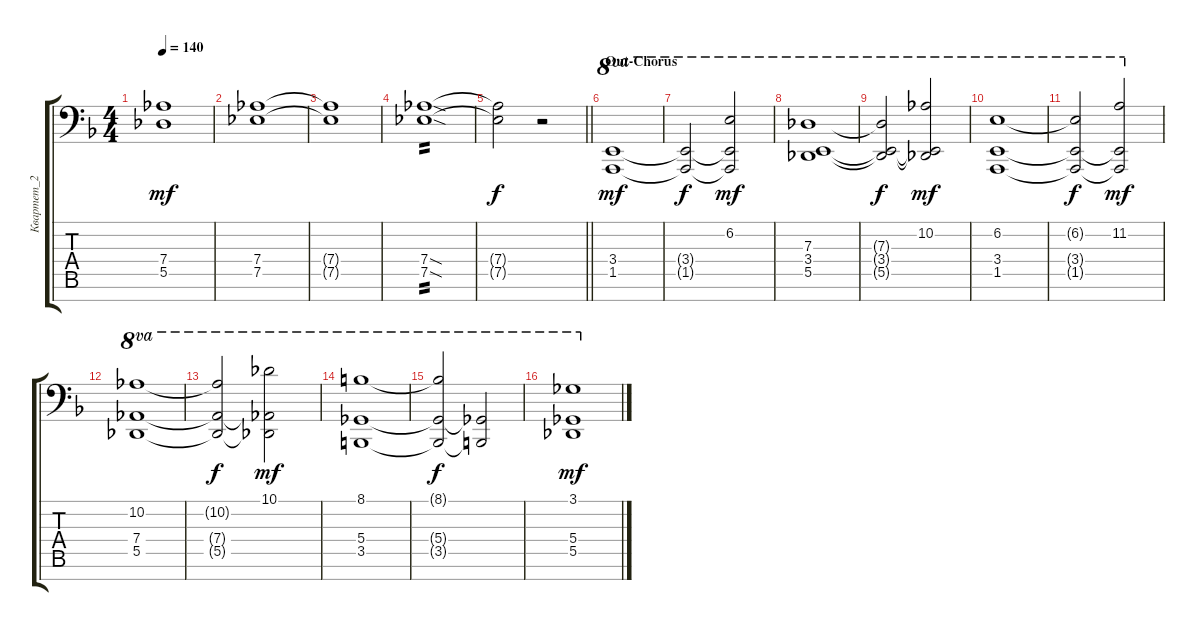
\track ("Квартет_2" "Квартет_2") {instrument stringensemble2}
\staff {score tabs}
\tuning (Eb4 Bb3 Gb3 Db3 Ab2 Eb2 Ab1) {hide}
\ts (4 4)
\tempo 140
\clef f4
\ks dminor
(7.4{t} 5.5{t}).1{dy mf} |
(7.4 7.5).1 |
(7.4{t} 7.5{t}).1 |
(7.4{sod} 7.5{sod}).1{tp 2} |
\barLineRight lightlight
(7.4{t} 7.5{t}).2{dy f} r.2 |
\section ("" "Out-Chorus")
(3.4 1.5).1{ot 8va dy mf} |
(3.4{t} 1.5{t}).2{ot 8va dy f} (6.2 3.4{t} 1.5{t}).2{ot 8va dy mf} |
(7.3 3.4 5.5).1{ot 8va} |
(7.3{t} 3.4{t} 5.5{t}).2{ot 8va dy f} (10.2 3.4{t} 5.5{t}).2{ot 8va dy mf} |
(6.2 3.4 1.5).1{ot 8va} |
(6.2{t} 3.4{t} 1.5{t}).2{ot 8va dy f} (11.2 3.4{t} 1.5{t}).2{ot 8va dy mf} |
(10.2 7.4 5.5).1{ot 8va} |
(10.2{t} 7.4{t} 5.5{t}).2{ot 8va dy f} (10.1 7.4{t} 5.5{t}).2{ot 8va dy mf} |
(8.1 5.4 3.5).1{ot 8va} |
(8.1{t} 5.4{t} 3.5{t}).2{ot 8va dy f} (5.4{t} 3.5{t}).2{ot 8va} |
(3.1 5.4 5.5).1{ot 8va dy mf}
